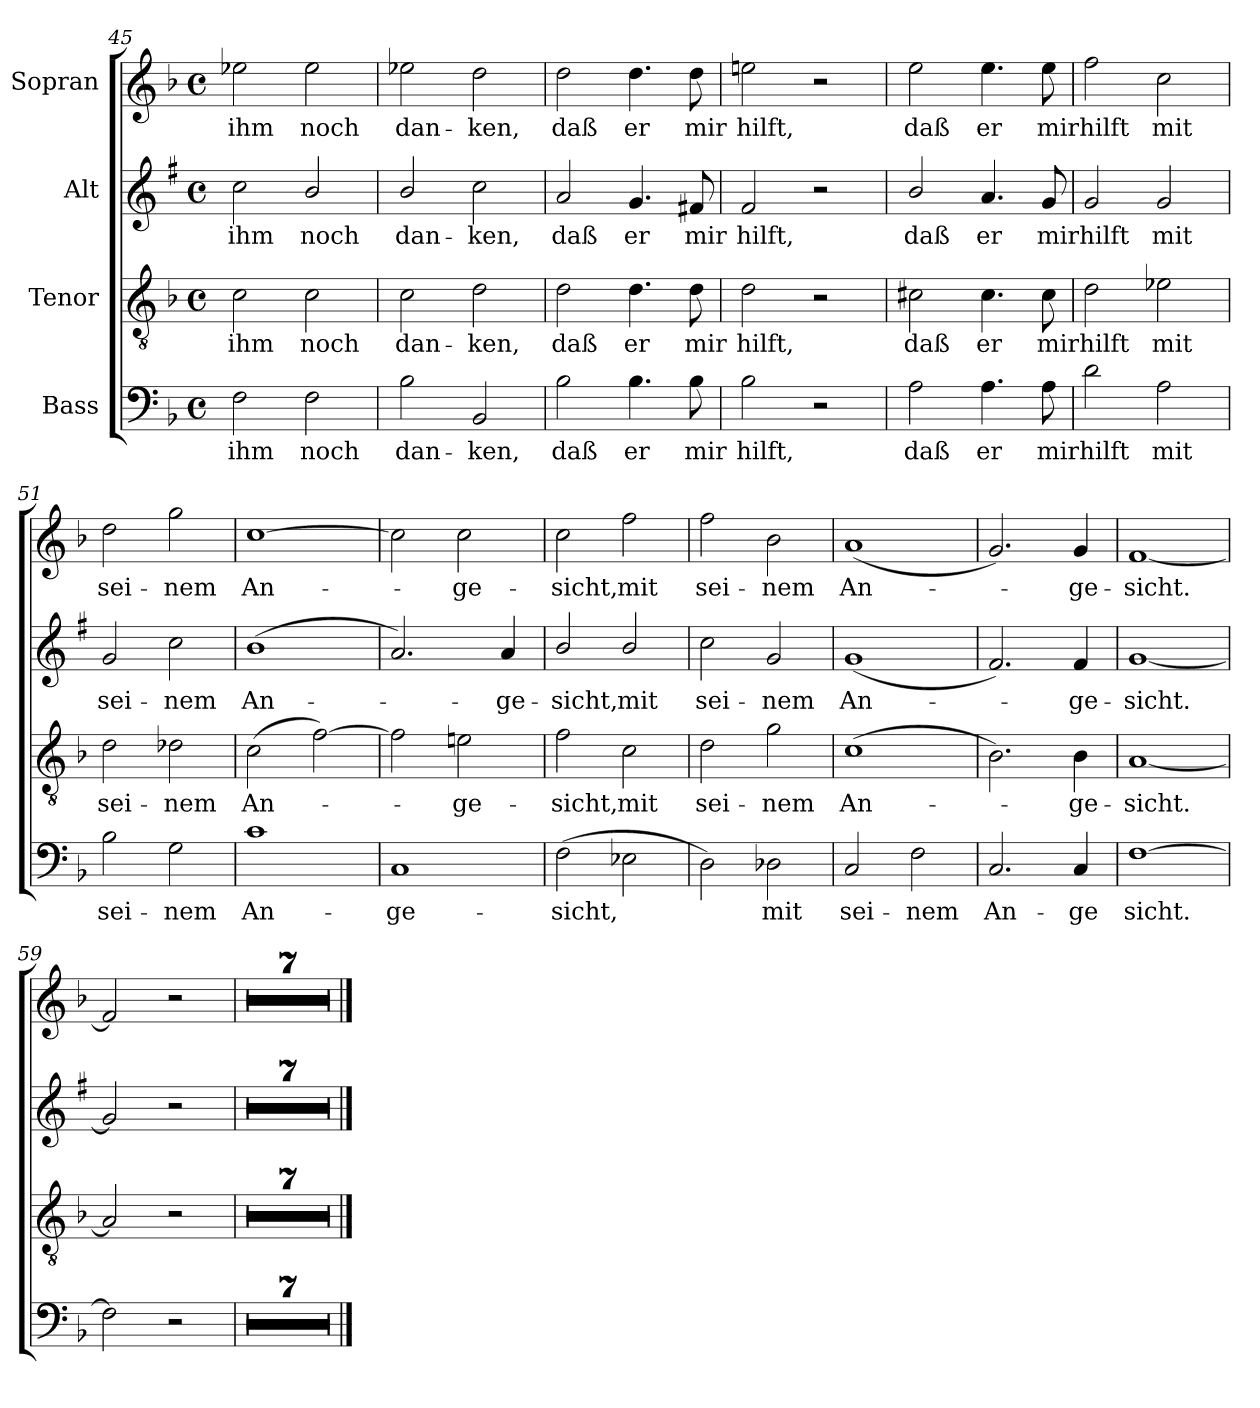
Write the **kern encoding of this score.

**kern	**text	**kern	**text	**kern	**text	**kern	**text
*part4	*part4	*part3	*part3	*part2	*part2	*part1	*part1
*staff4	*staff4	*staff3	*staff3	*staff2	*staff2	*staff1	*staff1
*I"Bass	*	*I"Tenor	*	*I"Alt	*	*I"Sopran	*
*clefF4	*	*clefGv2	*	*clefG2	*	*clefG2	*
*	*	*	*	*ITrd1c2	*	*	*
*k[b-]	*	*k[b-]	*	*k[b-]	*	*k[b-]	*
*M4/4	*	*M4/4	*	*M4/4	*	*M4/4	*
*met(c)	*	*met(c)	*	*met(c)	*	*met(c)	*
=45	=45	=45	=45	=45	=45	=45	=45
2F\	ihm	2c\	ihm	2b-\	ihm	2ee-X\	ihm
2F\	noch	2c\	noch	2a/	noch	2ee-\	noch
=46	=46	=46	=46	=46	=46	=46	=46
2B-\	dan-	2c\	dan-	2a/	dan-	2ee-X\	dan-
2BB-/	-ken,	2d\	-ken,	2b-\	-ken,	2dd\	-ken,
=47	=47	=47	=47	=47	=47	=47	=47
2B-\	daß	2d\	daß	2g/	daß	2dd\	daß
4.B-\	er	4.d\	er	4.f/	er	4.dd\	er
8B-\	mir	8d\	mir	8en/	mir	8dd\	mir
=48	=48	=48	=48	=48	=48	=48	=48
2B-\	hilft,	2d\	hilft,	2e/	hilft,	2een\	hilft,
2r	.	2r	.	2r	.	2r	.
=49	=49	=49	=49	=49	=49	=49	=49
2A\	daß	2c#X\	daß	2a/	daß	2ee\	daß
4.A\	er	4.c#\	er	4.g/	er	4.ee\	er
8A\	mir	8c#\	mir	8f/	mir	8ee\	mir
!!LO:LB:g=z
=50	=50	=50	=50	=50	=50	=50	=50
2d\	hilft	2d\	hilft	2f/	hilft	2ff\	hilft
2A\	mit	2e-X\	mit	2f/	mit	2cc\	mit
=51	=51	=51	=51	=51	=51	=51	=51
2B-\	sei-	2d\	sei-	2f/	sei-	2dd\	sei-
2G\	-nem	2d-X\	-nem	2b-\	-nem	2gg\	-nem
=52	=52	=52	=52	=52	=52	=52	=52
1c	An-	(2c\	An-	(1a	An-	[1cc	An-
.	.	[2f\)	.	.	.	.	.
=53	=53	=53	=53	=53	=53	=53	=53
1C	-ge-	2f\]	.	2.g/)	.	2cc\]	.
.	.	2en\	-ge-	.	.	2cc\	-ge-
.	.	.	.	4g/	-ge-	.	.
=54	=54	=54	=54	=54	=54	=54	=54
(2F\	-sicht,	2f\	sicht,	2a/	-sicht,	2cc\	sicht,
2E-X\	.	2c\	mit	2a/	mit	2ff\	-mit
=55	=55	=55	=55	=55	=55	=55	=55
2D\)	.	2d\	sei-	2b-\	sei-	2ff\	sei-
2D-X\	mit	2g\	-nem	2f/	-nem	2b-\	-nem
=56	=56	=56	=56	=56	=56	=56	=56
2C/	sei-	(1c	An-	(1f	An-	(1a	An-
2F\	-nem	.	.	.	.	.	.
=57	=57	=57	=57	=57	=57	=57	=57
2.C/	An-	2.B-\)	.	2.e/)	.	2.g/)	.
4C/	-ge	4B-\	-ge-	4e/	-ge-	4g/	-ge-
=58	=58	=58	=58	=58	=58	=58	=58
[1F	sicht.	[1A	-sicht.	[1f	-sicht.	[1f	-sicht.
=59	=59	=59	=59	=59	=59	=59	=59
2F\]	.	2A/]	.	2f/]	.	2f/]	.
2r	.	2r	.	2r	.	2r	.
=60	=60	=60	=60	=60	=60	=60	=60
1r	.	1r	.	1r	.	1r	.
=61	=61	=61	=61	=61	=61	=61	=61
1r	.	1r	.	1r	.	1r	.
=62	=62	=62	=62	=62	=62	=62	=62
1r	.	1r	.	1r	.	1r	.
=63	=63	=63	=63	=63	=63	=63	=63
1r	.	1r	.	1r	.	1r	.
=64	=64	=64	=64	=64	=64	=64	=64
1r	.	1r	.	1r	.	1r	.
=65	=65	=65	=65	=65	=65	=65	=65
1r	.	1r	.	1r	.	1r	.
=66	=66	=66	=66	=66	=66	=66	=66
1r	.	1r	.	1r	.	1r	.
==	==	==	==	==	==	==	==
*-	*-	*-	*-	*-	*-	*-	*-
